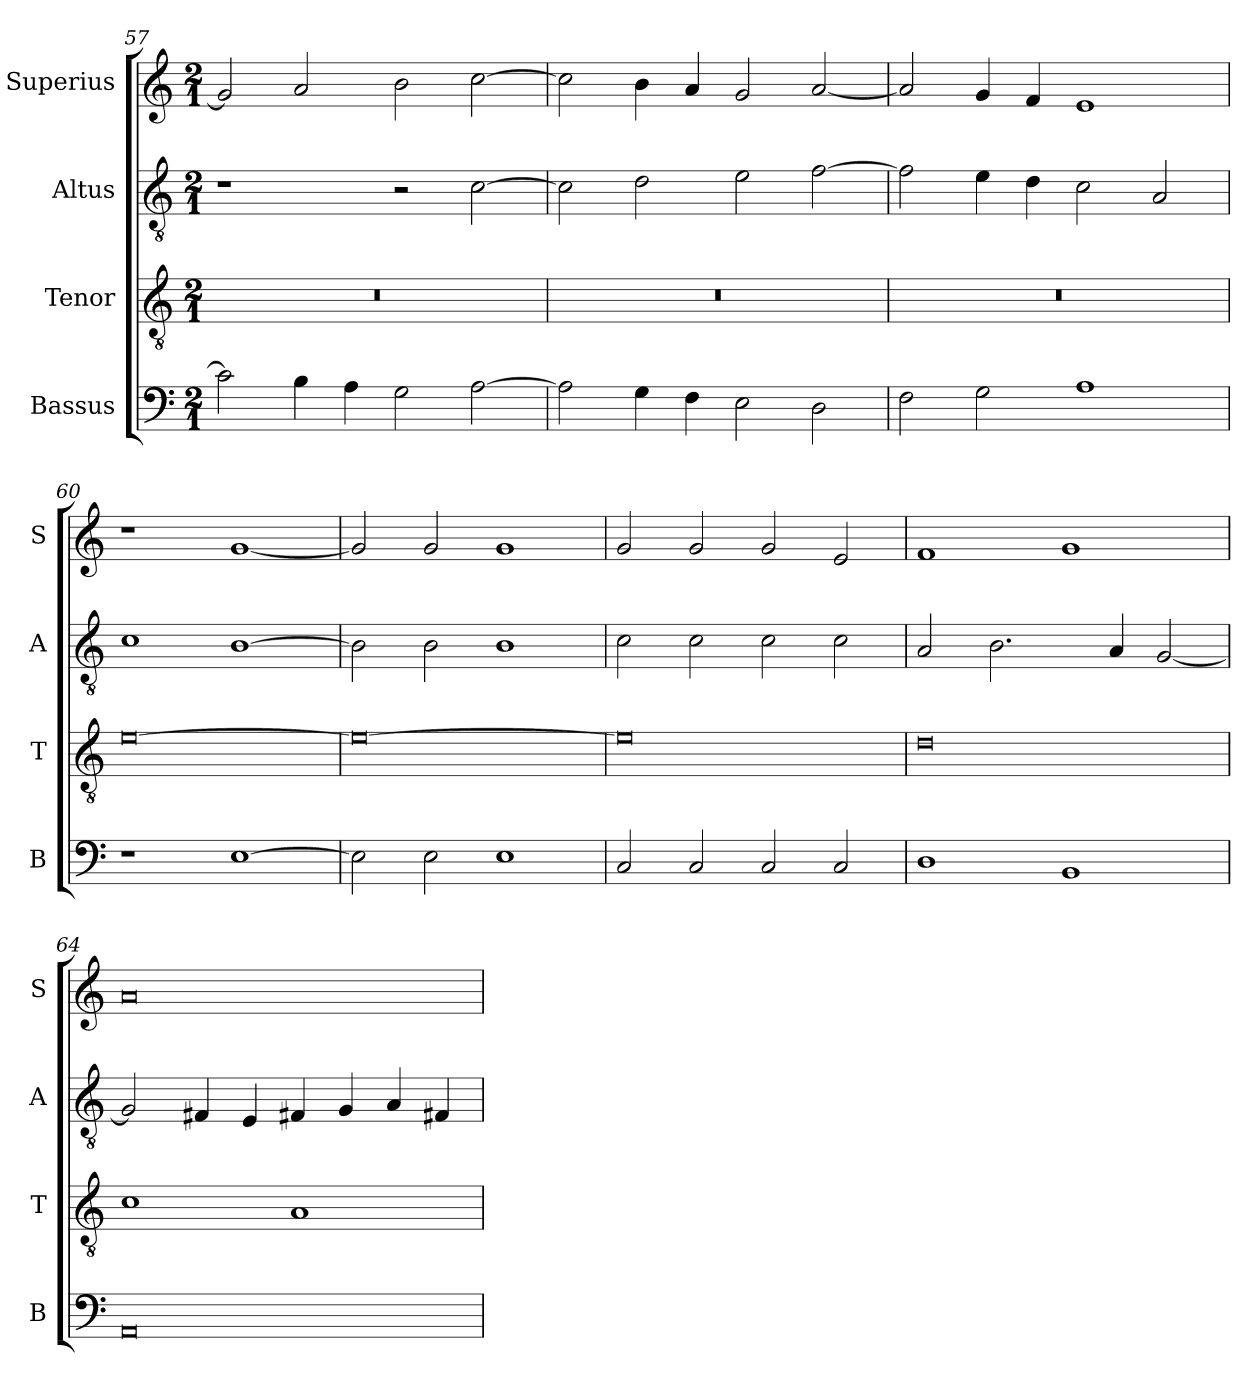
**kern	**kern	**kern	**kern
*part4	*part3	*part2	*part1
*staff4	*staff3	*staff2	*staff1
*I"Bassus	*I"Tenor	*I"Altus	*I"Superius
*I'B	*I'T	*I'A	*I'S
*clefF4	*clefGv2	*clefGv2	*clefG2
*k[]	*k[]	*k[]	*k[]
*M2/1	*M2/1	*M2/1	*M2/1
=57	=57	=57	=57
2c\]	0r	1r	2g/]
4B\	.	.	2a/
4A\	.	.	.
2G\	.	2r	2b\
[2A\	.	[2c\	[2cc\
=58	=58	=58	=58
2A\]	0r	2c\]	2cc\]
4G\	.	2d\	4b\
4F\	.	.	4a/
2E\	.	2e\	2g/
2D\	.	[2f\	[2a/
=59	=59	=59	=59
2F\	0r	2f\]	2a/]
2G\	.	4e\	4g/
.	.	4d\	4f/
1A	.	2c\	1e
.	.	2A/	.
=60	=60	=60	=60
1r	[0e	1c	1r
[1E	.	[1B	[1g
=61	=61	=61	=61
2E\]	0e_	2B\]	2g/]
2E\	.	2B\	2g/
1E	.	1B	1g
=62	=62	=62	=62
2C/	0e]	2c\	2g/
2C/	.	2c\	2g/
2C/	.	2c\	2g/
2C/	.	2c\	2e/
=63	=63	=63	=63
1D	0d	2A/	1f
.	.	2.B\	.
1BB	.	.	1g
.	.	4A/	.
.	.	[2G/	.
=64	=64	=64	=64
0AA	1c	2G/]	0a
.	.	4F#X/	.
.	.	4E/	.
.	1A	4F#X/	.
.	.	4G/	.
.	.	4A/	.
.	.	4F#X/	.
=	=	=	=
*-	*-	*-	*-
